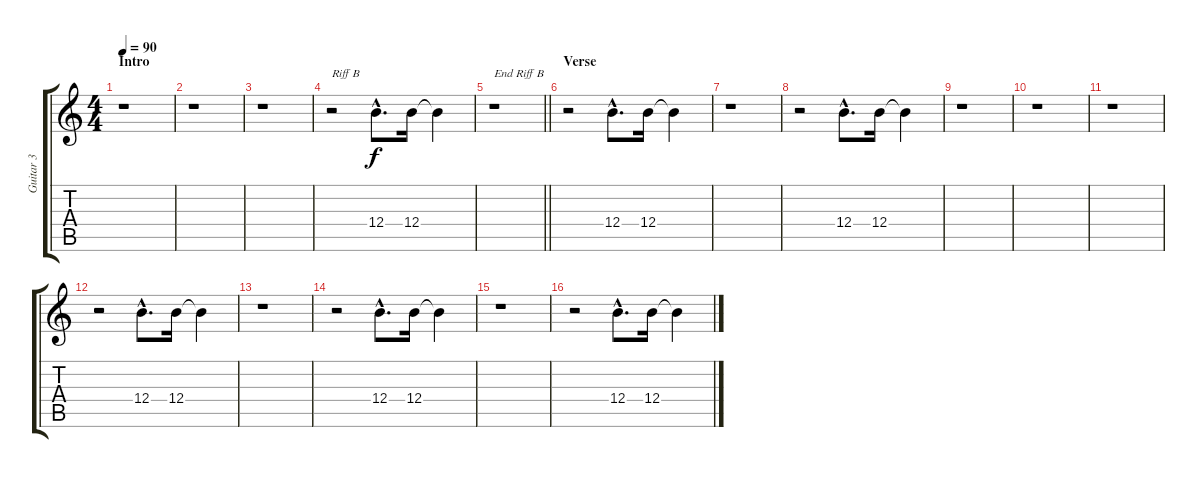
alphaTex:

\track ("Guitar 3" "Guitar 3") {instrument electricguitarclean}
\staff {score tabs}
\tuning (Db4 Ab3 E3 B2 Gb2 Db2) {hide}
\ts (4 4)
\section ("" "Intro")
\tempo 90
\clef g2
\ks c
r.1{dy f instrument electricguitarclean} |
r.1 |
r.1 |
r.2{txt "Riff B"} 12.4{hac}.8{d} 12.4.16 12.4{t}.4 |
\barLineRight lightlight
r.1{txt "End Riff B"} |
\section ("" "Verse")
r.2 12.4{hac}.8{d} 12.4.16 12.4{t}.4 |
r.1 |
r.2 12.4{hac}.8{d} 12.4.16 12.4{t}.4 |
r.1 |
r.1 |
r.1 |
r.2 12.4{hac}.8{d} 12.4.16 12.4{t}.4 |
r.1 |
r.2 12.4{hac}.8{d} 12.4.16 12.4{t}.4 |
r.1 |
r.2 12.4{hac}.8{d} 12.4.16 12.4{t}.4
